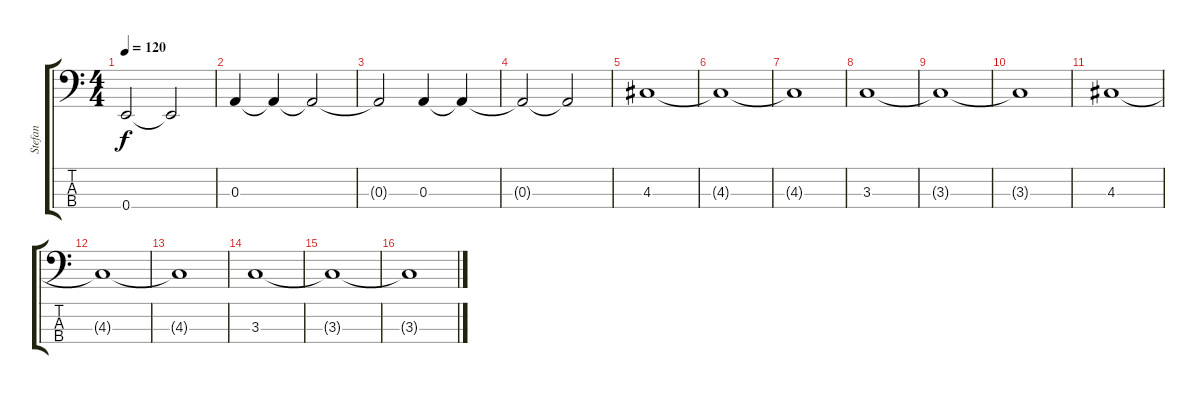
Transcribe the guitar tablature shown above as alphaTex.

\track ("Stefan" "Stefan") {instrument electricbassfinger}
\staff {score tabs}
\tuning (G2 D2 A1 E1) {hide}
\ts (4 4)
\tempo 120
\clef f4
\ks c
0.4{t}.2{dy f} 0.4{t}.2 |
0.3.4 0.3{t}.4 0.3{t}.2 |
0.3{t}.2 0.3.4 0.3{t}.4 |
0.3{t}.2 0.3{t}.2 |
4.3.1 |
4.3{t}.1 |
4.3{t}.1 |
3.3.1 |
3.3{t}.1 |
3.3{t}.1 |
4.3.1 |
4.3{t}.1 |
4.3{t}.1 |
3.3.1 |
3.3{t}.1 |
3.3{t}.1
